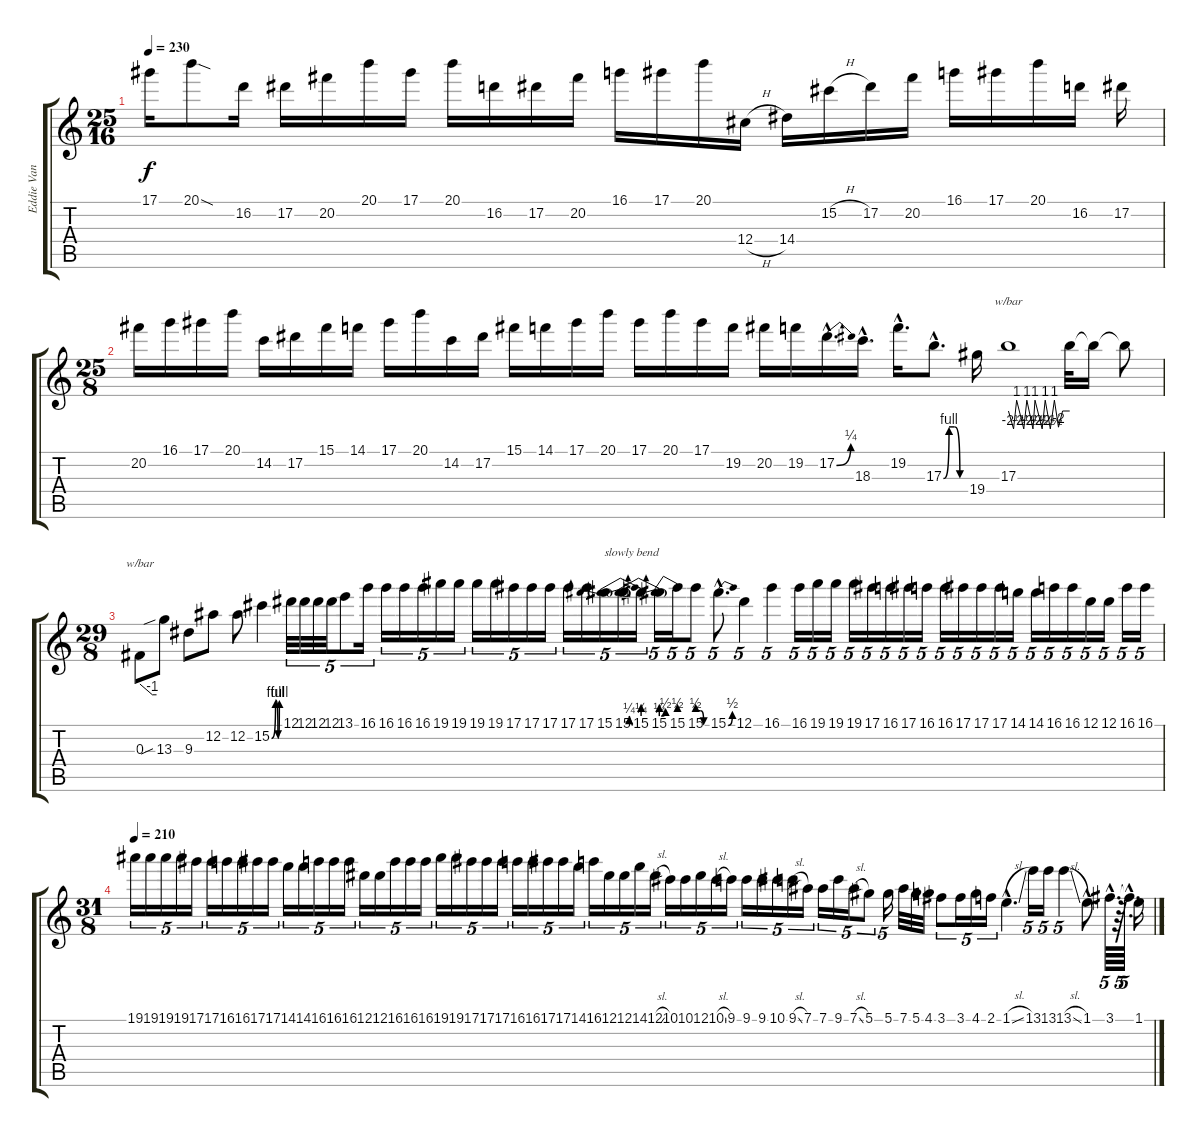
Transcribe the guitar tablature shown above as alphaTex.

\track ("Eddie Van Halen" "Eddie Van ") {instrument distortionguitar}
\staff {score tabs}
\tuning (Eb4 Bb3 Gb3 Db3 Ab2 Eb2) {hide}
\ts (25 16)
\tempo 230
\clef g2
\ks c
17.1.16{dy f} 20.1{sod}.8 16.2.16 17.2.16 20.2.16 20.1.16 17.1.16 20.1.16 16.2.16 17.2.16 20.2.16 16.1.16 17.1.16 20.1.16 12.4{h}.16 14.4.16 15.2{h}.16 17.2.16 20.2.16 16.1.16 17.1.16 20.1.16 16.2.16 17.2.16 |
\ts (25 8)
20.2.16 16.1.16 17.1.16 20.1.16 14.2.16 17.2.16 15.1.16 14.1.16 17.1.16 20.1.16 14.2.16 17.2.16 15.1.16 14.1.16 17.1.16 20.1.16 17.1.16 20.1.16 17.1.16 19.2.16 20.2.16 19.2.16 17.2{be (bend 0 0 60 1) hac}.16{d} 18.3{hac}.16{d} 19.2{hac}.16{d} 17.3{be (custom 0 0 15 4 30 4 45 0 60 0) hac}.8{d} 19.4.16 17.3.1{tbe (custom default 0 0 5 -10 8 4 15 -10 18 4 24 -10 26 4 33 -10 36 4 41 -10 45 4 49 -8 53 0 60 0)} 17.3{t}.32 17.3{t}.16 17.3{t}.8 |
\ts (29 8)
0.3.8{tbe (custom default 0 0 45 -4 60 -4)} 13.3{sib}.8 9.3.8 12.2.8 12.2.8 15.2{be (custom 0 0 30 4 49 0 60 4)}.4 12.1.32{tu (5 4)} 12.1.32{tu (5 4)} 12.1.32{tu (5 4)} 12.1.32{tu (5 4)} 13.1.8{tu (5 4)} 16.1.16{tu (5 4)} 16.1.16{tu (5 4)} 16.1.16{tu (5 4)} 16.1.16{tu (5 4)} 19.1.16{tu (5 4)} 19.1.16{tu (5 4)} 19.1.16{tu (5 4)} 19.1.16{tu (5 4)} 17.1.16{tu (5 4)} 17.1.16{tu (5 4)} 17.1.16{tu (5 4)} 17.1.16{tu (5 4)} 17.1.16{tu (5 4)} 15.1.16{tu (5 4) txt "slowly bend"} 15.1{be (bend 0 0 60 1)}.16{tu (5 4)} 15.1{be (prebend 0 1 60 1)}.16{tu (5 4)} 15.1{be (prebendbend 0 1 60 2)}.16{tu (5 4)} 15.1{be (prebend 0 2 60 2)}.16{tu (5 4)} 15.1{be (custom 0 2 20 2 40 0 60 0)}.8{tu (5 4)} 15.1{be (bend 0 0 60 2) hac}.8{d tu (5 4)} 12.1.4{tu (5 4)} 16.1.4{tu (5 4)} 16.1.16{tu (5 4)} 19.1.16{tu (5 4)} 19.1.16{tu (5 4)} 19.1.16{tu (5 4)} 17.1.16{tu (5 4)} 16.1.16{tu (5 4)} 17.1.16{tu (5 4)} 16.1.16{tu (5 4)} 16.1.16{tu (5 4)} 17.1.16{tu (5 4)} 17.1.16{tu (5 4)} 17.1.16{tu (5 4)} 14.1.16{tu (5 4)} 14.1.16{tu (5 4)} 16.1.16{tu (5 4)} 16.1.16{tu (5 4)} 12.1.16{tu (5 4)} 12.1.16{tu (5 4)} 16.1.16{tu (5 4)} 16.1.16{tu (5 4)} |
\ts (31 8)
\tempo 210
19.1.16{tu (5 4)} 19.1.16{tu (5 4)} 19.1.16{tu (5 4)} 19.1.16{tu (5 4)} 17.1.16{tu (5 4)} 17.1.16{tu (5 4)} 16.1.16{tu (5 4)} 16.1.16{tu (5 4)} 17.1.16{tu (5 4)} 17.1.16{tu (5 4)} 14.1.16{tu (5 4)} 14.1.16{tu (5 4)} 16.1.16{tu (5 4)} 16.1.16{tu (5 4)} 16.1.16{tu (5 4)} 12.1.16{tu (5 4)} 12.1.16{tu (5 4)} 16.1.16{tu (5 4)} 16.1.16{tu (5 4)} 16.1.16{tu (5 4)} 19.1.16{tu (5 4)} 19.1.16{tu (5 4)} 17.1.16{tu (5 4)} 17.1.16{tu (5 4)} 17.1.16{tu (5 4)} 16.1.16{tu (5 4)} 16.1.16{tu (5 4)} 17.1.16{tu (5 4)} 17.1.16{tu (5 4)} 14.1.16{tu (5 4)} 16.1.16{tu (5 4)} 12.1.16{tu (5 4)} 12.1.16{tu (5 4)} 14.1.16{tu (5 4)} 12.1{sl}.16{tu (5 4)} 10.1.16{tu (5 4)} 10.1.16{tu (5 4)} 12.1.16{tu (5 4)} 10.1{sl}.16{tu (5 4)} 9.1.16{tu (5 4)} 9.1.16{tu (5 4)} 9.1.16{tu (5 4)} 10.1.16{tu (5 4)} 9.1{sl}.16{tu (5 4)} 7.1.16{tu (5 4)} 7.1.16{tu (5 4)} 9.1.16{tu (5 4)} 7.1{sl}.16{tu (5 4)} 5.1.8{tu (5 4)} 5.1.16{tu (5 4)} 7.1.32 5.1.32 4.1.32 3.1.8{tu (5 4)} 3.1.16{tu (5 4)} 4.1.16{tu (5 4)} 2.1.16{tu (5 4)} 1.1{sl hac}.4{d} 13.1.16{tu (5 4)} 13.1.16{tu (5 4)} 13.1{sl}.4{tu (5 4)} 1.1{hac}.8{d} 3.1{hac}.64{d tu (5 4)} r.64{d tu (5 4)} 3.1{hac t}.64{d tu (5 4)} 1.1.16
